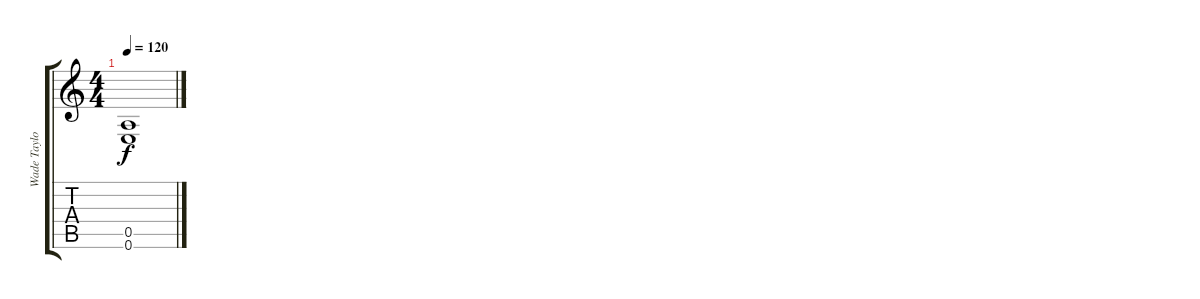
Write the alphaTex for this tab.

\track ("Wade Taylor" "Wade Taylo") {instrument overdrivenguitar}
\staff {score tabs}
\tuning (E4 B3 G3 D3 A2 E2) {hide}
\ts (4 4)
\tempo 120
\clef g2
\ks c
(0.5{t} 0.6{t}).1{dy f}
